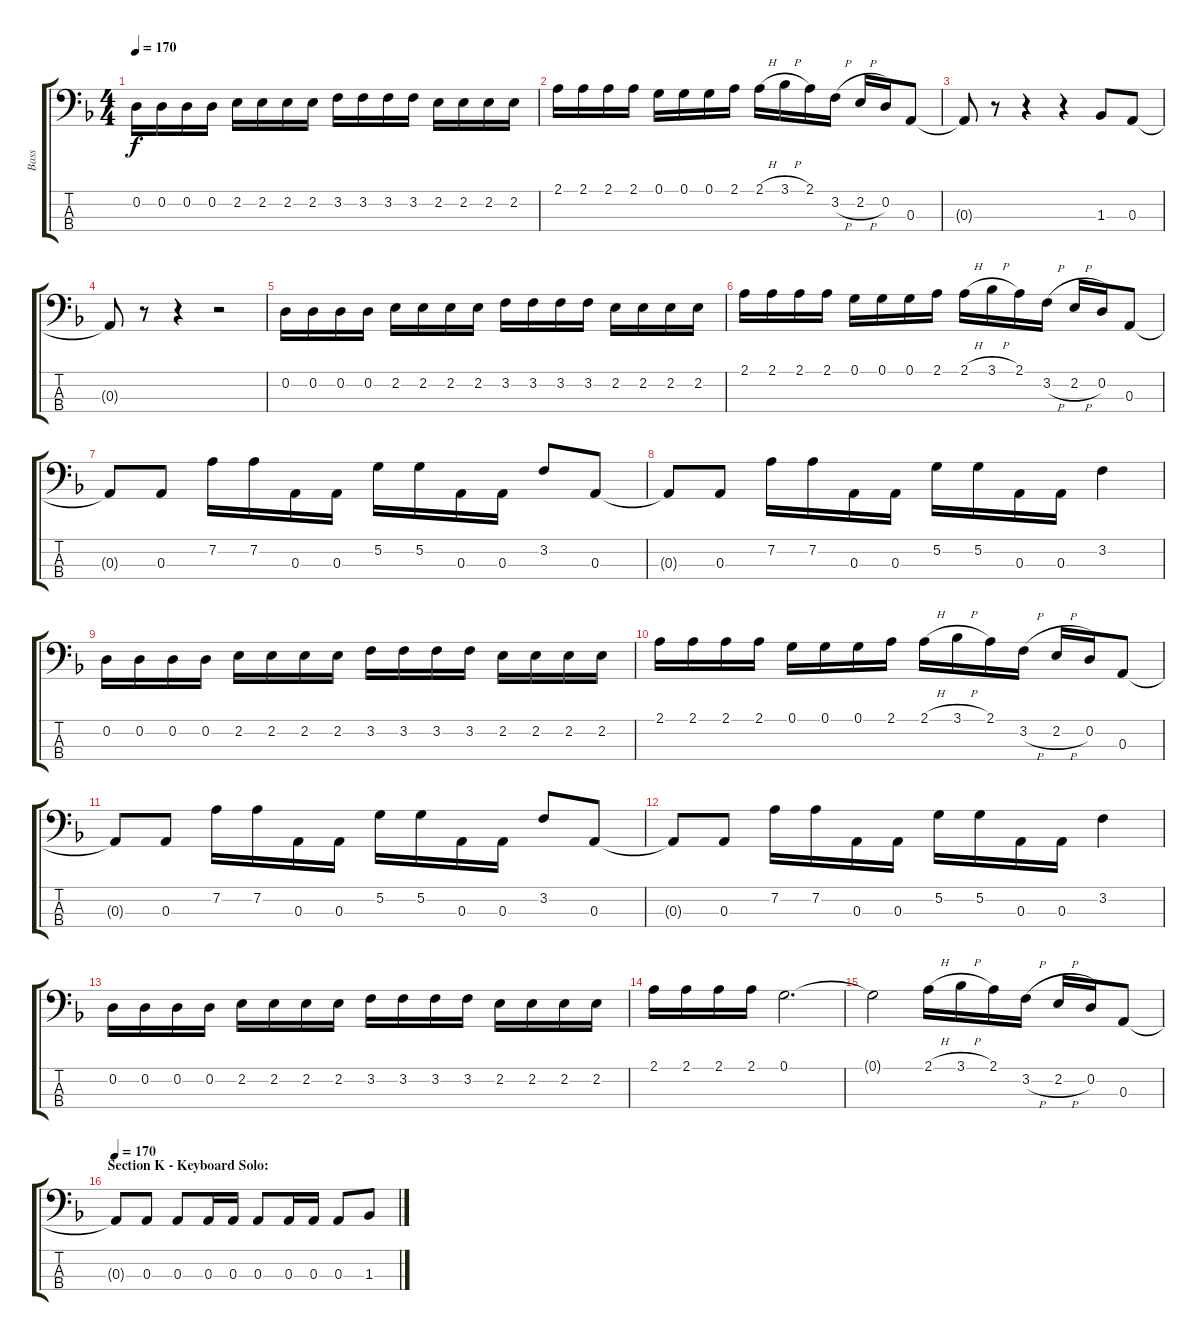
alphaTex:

\track ("Bass" "Bass") {instrument electricbassfinger}
\staff {score tabs}
\tuning (G2 D2 A1 E1) {hide}
\ts (4 4)
\tempo 170
\clef f4
\ks f
0.2.16{dy f} 0.2.16 0.2.16 0.2.16 2.2.16 2.2.16 2.2.16 2.2.16 3.2.16 3.2.16 3.2.16 3.2.16 2.2.16 2.2.16 2.2.16 2.2.16 |
2.1.16 2.1.16 2.1.16 2.1.16 0.1.16 0.1.16 0.1.16 2.1.16 2.1{h}.16 3.1{h}.16 2.1.16 3.2{h}.16 2.2{h}.16 0.2.16 0.3.8 |
0.3{t}.8 r.8 r.4 r.4 1.3.8 0.3.8 |
0.3{t}.8 r.8 r.4 r.2 |
0.2.16 0.2.16 0.2.16 0.2.16 2.2.16 2.2.16 2.2.16 2.2.16 3.2.16 3.2.16 3.2.16 3.2.16 2.2.16 2.2.16 2.2.16 2.2.16 |
2.1.16 2.1.16 2.1.16 2.1.16 0.1.16 0.1.16 0.1.16 2.1.16 2.1{h}.16 3.1{h}.16 2.1.16 3.2{h}.16 2.2{h}.16 0.2.16 0.3.8 |
0.3{t}.8 0.3.8 7.2.16 7.2.16 0.3.16 0.3.16 5.2.16 5.2.16 0.3.16 0.3.16 3.2.8 0.3.8 |
0.3{t}.8 0.3.8 7.2.16 7.2.16 0.3.16 0.3.16 5.2.16 5.2.16 0.3.16 0.3.16 3.2.4 |
0.2.16 0.2.16 0.2.16 0.2.16 2.2.16 2.2.16 2.2.16 2.2.16 3.2.16 3.2.16 3.2.16 3.2.16 2.2.16 2.2.16 2.2.16 2.2.16 |
2.1.16 2.1.16 2.1.16 2.1.16 0.1.16 0.1.16 0.1.16 2.1.16 2.1{h}.16 3.1{h}.16 2.1.16 3.2{h}.16 2.2{h}.16 0.2.16 0.3.8 |
0.3{t}.8 0.3.8 7.2.16 7.2.16 0.3.16 0.3.16 5.2.16 5.2.16 0.3.16 0.3.16 3.2.8 0.3.8 |
0.3{t}.8 0.3.8 7.2.16 7.2.16 0.3.16 0.3.16 5.2.16 5.2.16 0.3.16 0.3.16 3.2.4 |
0.2.16 0.2.16 0.2.16 0.2.16 2.2.16 2.2.16 2.2.16 2.2.16 3.2.16 3.2.16 3.2.16 3.2.16 2.2.16 2.2.16 2.2.16 2.2.16 |
2.1.16 2.1.16 2.1.16 2.1.16 0.1.2{d} |
0.1{t}.2 2.1{h}.16 3.1{h}.16 2.1.16 3.2{h}.16 2.2{h}.16 0.2.16 0.3.8 |
\section ("" "Section K - Keyboard Solo:")
\tempo 170
0.3{t}.8 0.3.8 0.3.8 0.3.16 0.3.16 0.3.8 0.3.16 0.3.16 0.3.8 1.3.8
